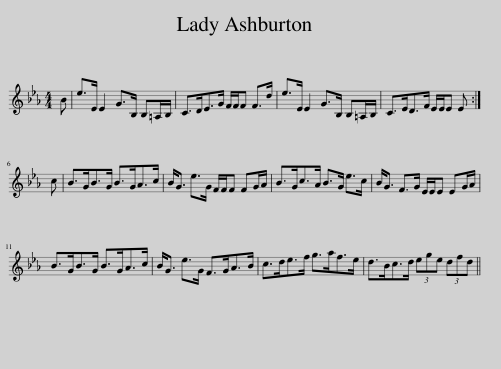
X:1
L:1/8
M:4/4
I:linebreak $
K:Eb
V:1 treble
V:1
 B | e>E E2 G>B, B,=A,/B,/ | C>DE>G F/F/F F>d | e>E E2 G>B, B,=A,/B,/ | C>ED>F E/E/E E :|$ %5
 c | B>GB>G B>GA>c | B<G e>G F/F/F FG/A/ | B>Gc>A B>G e>c | B<G F>G E/E/E EG/A/ |$ %10
 B>GB>G B>GA>c | B<G e>G F>GA>B | c>de>f g>af>e | d>Bc>d (3ege (3dfd || %14
